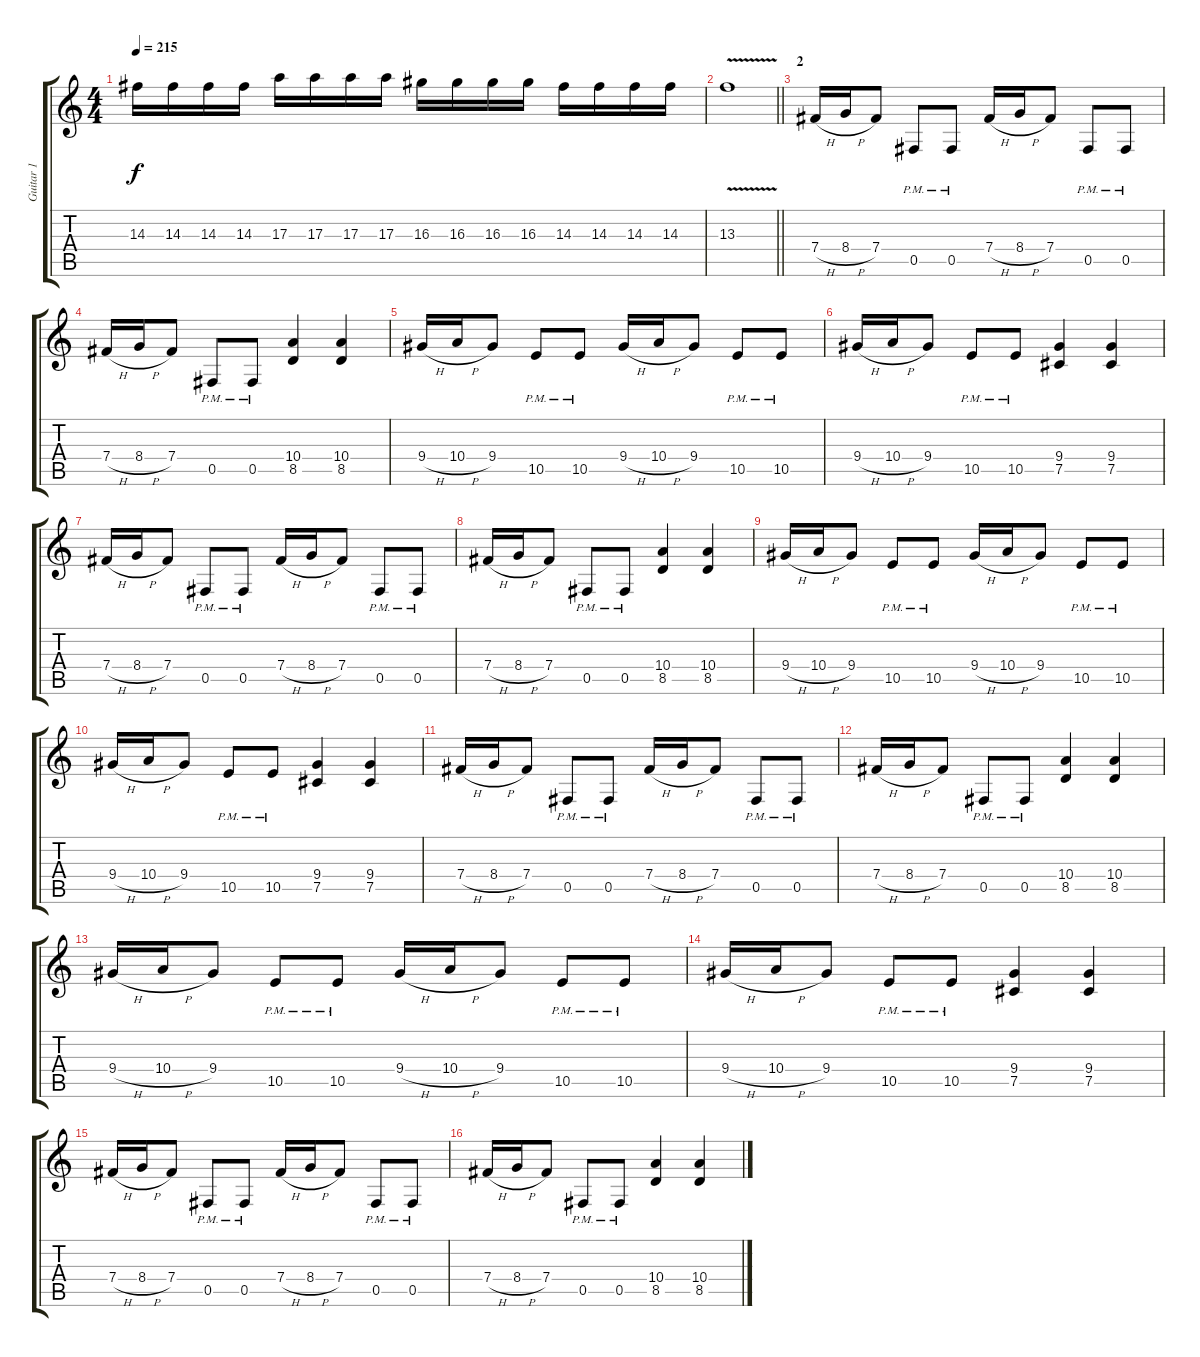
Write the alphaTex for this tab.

\track ("Guitar 1" "Guitar 1") {instrument distortionguitar}
\staff {score tabs}
\tuning (Db4 Ab3 E3 B2 Gb2 Db2) {hide}
\ts (4 4)
\tempo 215
\clef g2
\ks c
14.3.16{dy f} 14.3.16 14.3.16 14.3.16 17.3.16 17.3.16 17.3.16 17.3.16 16.3.16 16.3.16 16.3.16 16.3.16 14.3.16 14.3.16 14.3.16 14.3.16 |
\barLineRight lightlight
13.3{v}.1 |
\section ("" "2")
7.4{h}.16 8.4{h}.16 7.4.8 0.5{pm}.8 0.5{pm}.8 7.4{h}.16 8.4{h}.16 7.4.8 0.5{pm}.8 0.5{pm}.8 |
7.4{h}.16 8.4{h}.16 7.4.8 0.5{pm}.8 0.5{pm}.8 (10.4 8.5).4 (10.4 8.5).4 |
9.4{h}.16 10.4{h}.16 9.4.8 10.5{pm}.8 10.5{pm}.8 9.4{h}.16 10.4{h}.16 9.4.8 10.5{pm}.8 10.5{pm}.8 |
9.4{h}.16 10.4{h}.16 9.4.8 10.5{pm}.8 10.5{pm}.8 (9.4 7.5).4 (9.4 7.5).4 |
7.4{h}.16 8.4{h}.16 7.4.8 0.5{pm}.8 0.5{pm}.8 7.4{h}.16 8.4{h}.16 7.4.8 0.5{pm}.8 0.5{pm}.8 |
7.4{h}.16 8.4{h}.16 7.4.8 0.5{pm}.8 0.5{pm}.8 (10.4 8.5).4 (10.4 8.5).4 |
9.4{h}.16 10.4{h}.16 9.4.8 10.5{pm}.8 10.5{pm}.8 9.4{h}.16 10.4{h}.16 9.4.8 10.5{pm}.8 10.5{pm}.8 |
9.4{h}.16 10.4{h}.16 9.4.8 10.5{pm}.8 10.5{pm}.8 (9.4 7.5).4 (9.4 7.5).4 |
7.4{h}.16 8.4{h}.16 7.4.8 0.5{pm}.8 0.5{pm}.8 7.4{h}.16 8.4{h}.16 7.4.8 0.5{pm}.8 0.5{pm}.8 |
7.4{h}.16 8.4{h}.16 7.4.8 0.5{pm}.8 0.5{pm}.8 (10.4 8.5).4 (10.4 8.5).4 |
9.4{h}.16 10.4{h}.16 9.4.8 10.5{pm}.8 10.5{pm}.8 9.4{h}.16 10.4{h}.16 9.4.8 10.5{pm}.8 10.5{pm}.8 |
9.4{h}.16 10.4{h}.16 9.4.8 10.5{pm}.8 10.5{pm}.8 (9.4 7.5).4 (9.4 7.5).4 |
7.4{h}.16 8.4{h}.16 7.4.8 0.5{pm}.8 0.5{pm}.8 7.4{h}.16 8.4{h}.16 7.4.8 0.5{pm}.8 0.5{pm}.8 |
7.4{h}.16 8.4{h}.16 7.4.8 0.5{pm}.8 0.5{pm}.8 (10.4 8.5).4 (10.4 8.5).4
